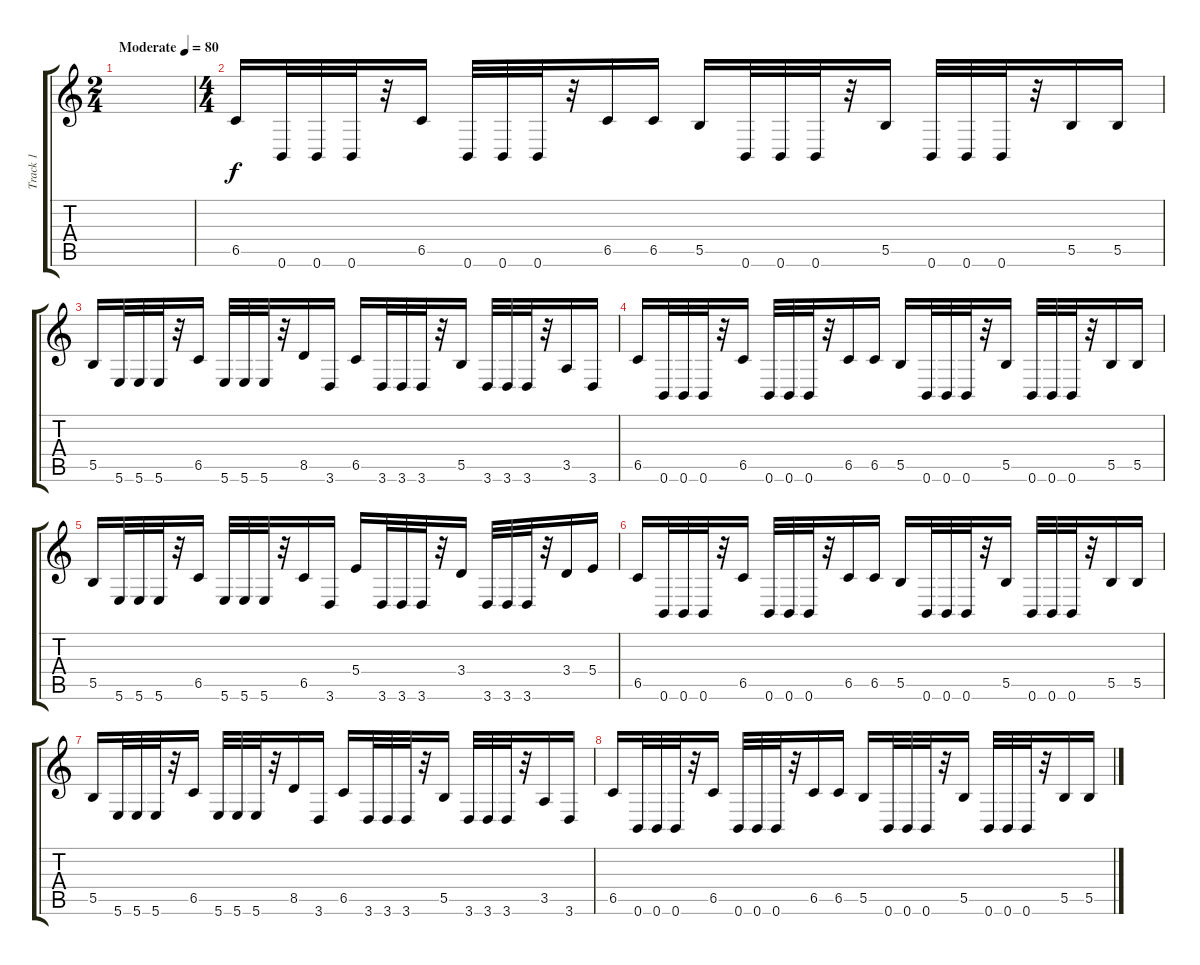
\track ("Track 1" "Track 1") {instrument distortionguitar}
\staff {score tabs}
\tuning (Db4 Ab3 E3 B2 Gb2 B1) {hide}
\ts (2 4)
\tempo (80 "Moderate")
\clef g2
\ks c
|
\ts (4 4)
6.5.16 0.6.32 0.6.32 0.6.32 r.32 6.5.16 0.6.32 0.6.32 0.6.32 r.32 6.5.16 6.5.16 5.5.16 0.6.32 0.6.32 0.6.32 r.32 5.5.16 0.6.32 0.6.32 0.6.32 r.32 5.5.16 5.5.16 |
5.5.16 5.6.32 5.6.32 5.6.32 r.32 6.5.16 5.6.32 5.6.32 5.6.32 r.32 8.5.16 3.6.16 6.5.16 3.6.32 3.6.32 3.6.32 r.32 5.5.16 3.6.32 3.6.32 3.6.32 r.32 3.5.16 3.6.16 |
6.5.16 0.6.32 0.6.32 0.6.32 r.32 6.5.16 0.6.32 0.6.32 0.6.32 r.32 6.5.16 6.5.16 5.5.16 0.6.32 0.6.32 0.6.32 r.32 5.5.16 0.6.32 0.6.32 0.6.32 r.32 5.5.16 5.5.16 |
5.5.16 5.6.32 5.6.32 5.6.32 r.32 6.5.16 5.6.32 5.6.32 5.6.32 r.32 6.5.16 3.6.16 5.4.16 3.6.32 3.6.32 3.6.32 r.32 3.4.16 3.6.32 3.6.32 3.6.32 r.32 3.4.16 5.4.16 |
6.5.16 0.6.32 0.6.32 0.6.32 r.32 6.5.16 0.6.32 0.6.32 0.6.32 r.32 6.5.16 6.5.16 5.5.16 0.6.32 0.6.32 0.6.32 r.32 5.5.16 0.6.32 0.6.32 0.6.32 r.32 5.5.16 5.5.16 |
5.5.16 5.6.32 5.6.32 5.6.32 r.32 6.5.16 5.6.32 5.6.32 5.6.32 r.32 8.5.16 3.6.16 6.5.16 3.6.32 3.6.32 3.6.32 r.32 5.5.16 3.6.32 3.6.32 3.6.32 r.32 3.5.16 3.6.16 |
6.5.16 0.6.32 0.6.32 0.6.32 r.32 6.5.16 0.6.32 0.6.32 0.6.32 r.32 6.5.16 6.5.16 5.5.16 0.6.32 0.6.32 0.6.32 r.32 5.5.16 0.6.32 0.6.32 0.6.32 r.32 5.5.16 5.5.16
